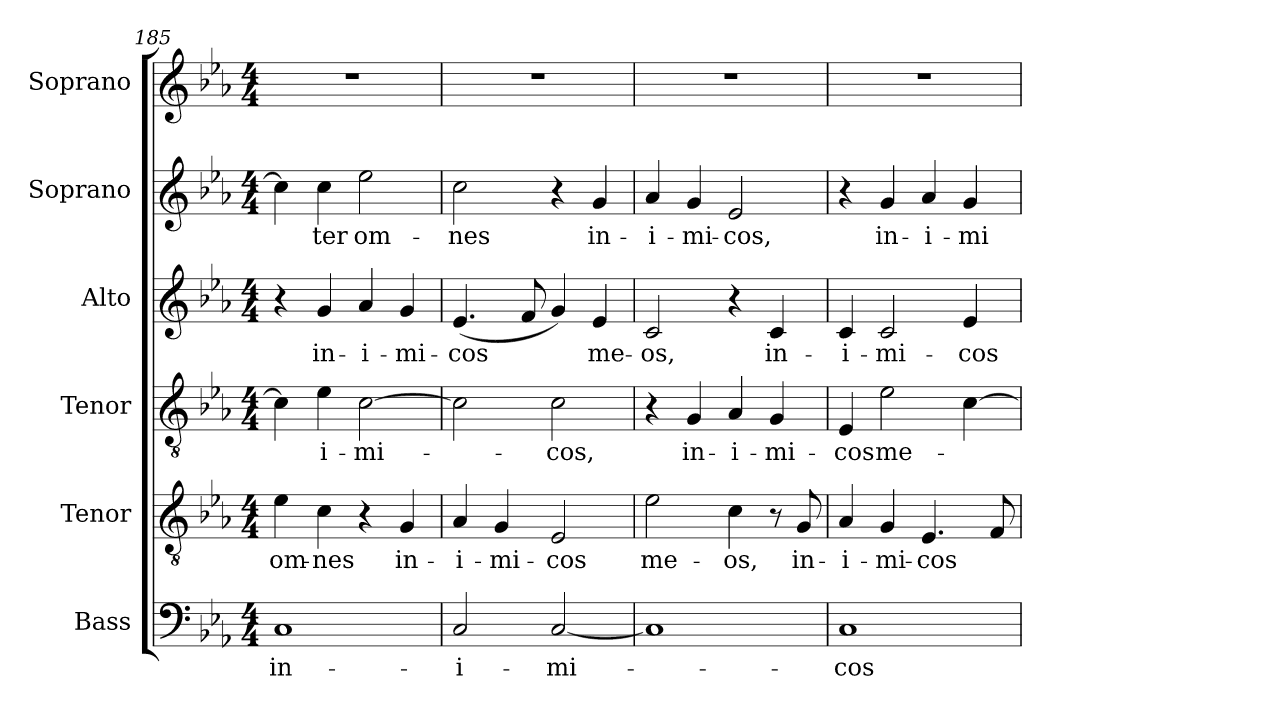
**kern	**text	**kern	**text	**kern	**text	**kern	**text	**kern	**text	**kern
*part6	*part6	*part5	*part5	*part4	*part4	*part3	*part3	*part2	*part2	*part1
*staff6	*staff6	*staff5	*staff5	*staff4	*staff4	*staff3	*staff3	*staff2	*staff2	*staff1
*I"Bass	*	*I"Tenor	*	*I"Tenor	*	*I"Alto	*	*I"Soprano	*	*I"Soprano
*I'B	*	*I'T	*	*I'T	*	*I'A	*	*I'S	*	*I'S
*clefF4	*	*clefGv2	*	*clefGv2	*	*clefG2	*	*clefG2	*	*clefG2
*	*	*ITrd7c12	*	*ITrd7c12	*	*	*	*	*	*
*k[b-e-a-]	*	*k[b-e-a-]	*	*k[b-e-a-]	*	*k[b-e-a-]	*	*k[b-e-a-]	*	*k[b-e-a-]
*E-:	*	*E-:	*	*E-:	*	*E-:	*	*E-:	*	*E-:
*M4/4	*	*M4/4	*	*M4/4	*	*M4/4	*	*M4/4	*	*M4/4
=185	=185	=185	=185	=185	=185	=185	=185	=185	=185	=185
!	!LO:LY:b:color=#000000	!	!	!	!	!	!	!	!	!
!	!	!	!LO:LY:b:color=#000000	!	!	!	!	!	!	!
1Ci	in-	4E-i\	om-	4Ci\]	.	4r	.	4cci\]	.	1r
!	!	!	!LO:LY:b:color=#000000	!	!	!	!	!	!	!
!	!	!	!	!	!LO:LY:b:color=#000000	!	!	!	!	!
!	!	!	!	!	!	!	!LO:LY:b:color=#000000	!	!	!
!	!	!	!	!	!	!	!	!	!LO:LY:b:color=#000000	!
.	.	4Ci\	-nes	4E-i\	-i-	4gi/	in-	4cci\	-ter	.
!	!	!	!	!	!LO:LY:b:color=#000000	!	!	!	!	!
!	!	!	!	!	!	!	!LO:LY:b:color=#000000	!	!	!
!	!	!	!	!	!	!	!	!	!LO:LY:b:color=#000000	!
.	.	4r	.	[2Ci\	-mi-	4a-i/	-i-	2ee-i\	om-	.
!	!	!	!LO:LY:b:color=#000000	!	!	!	!	!	!	!
!	!	!	!	!	!	!	!LO:LY:b:color=#000000	!	!	!
.	.	4GGi/	in-	.	.	4gi/	-mi-	.	.	.
!!LO:LB:g=z
=186	=186	=186	=186	=186	=186	=186	=186	=186	=186	=186
!	!LO:LY:b:color=#000000	!	!	!	!	!	!	!	!	!
!	!	!	!LO:LY:b:color=#000000	!	!	!	!	!	!	!
!	!	!	!	!	!	!	!LO:LY:b:color=#000000	!	!	!
!	!	!	!	!	!	!	!	!	!LO:LY:b:color=#000000	!
2Ci/	-i-	4AA-i/	-i-	2Ci\]	.	(4.e-i/	-cos	2cci\	-nes	1r
!	!	!	!LO:LY:b:color=#000000	!	!	!	!	!	!	!
.	.	4GGi/	-mi-	.	.	.	.	.	.	.
.	.	.	.	.	.	8fi/	.	.	.	.
!	!LO:LY:b:color=#000000	!	!	!	!	!	!	!	!	!
!	!	!	!LO:LY:b:color=#000000	!	!	!	!	!	!	!
!	!	!	!	!	!LO:LY:b:color=#000000	!	!	!	!	!
[2Ci/	-mi-	2EE-i/	-cos	2Ci\	-cos,	4gi/)	.	4r	.	.
!	!	!	!	!	!	!	!LO:LY:b:color=#000000	!	!	!
!	!	!	!	!	!	!	!	!	!LO:LY:b:color=#000000	!
.	.	.	.	.	.	4e-i/	me-	4gi/	in-	.
=187	=187	=187	=187	=187	=187	=187	=187	=187	=187	=187
!	!	!	!LO:LY:b:color=#000000	!	!	!	!	!	!	!
!	!	!	!	!	!	!	!LO:LY:b:color=#000000	!	!	!
!	!	!	!	!	!	!	!	!	!LO:LY:b:color=#000000	!
1Ci]	.	2E-i\	me-	4r	.	2ci/	-os,	4a-i/	-i-	1r
!	!	!	!	!	!LO:LY:b:color=#000000	!	!	!	!	!
!	!	!	!	!	!	!	!	!	!LO:LY:b:color=#000000	!
.	.	.	.	4GGi/	in-	.	.	4gi/	-mi-	.
!	!	!	!LO:LY:b:color=#000000	!	!	!	!	!	!	!
!	!	!	!	!	!LO:LY:b:color=#000000	!	!	!	!	!
!	!	!	!	!	!	!	!	!	!LO:LY:b:color=#000000	!
.	.	4Ci\	-os,	4AA-i/	-i-	4r	.	2e-i/	-cos,	.
!	!	!	!	!	!LO:LY:b:color=#000000	!	!	!	!	!
!	!	!	!	!	!	!	!LO:LY:b:color=#000000	!	!	!
.	.	8r	.	4GGi/	-mi-	4ci/	in-	.	.	.
!	!	!	!LO:LY:b:color=#000000	!	!	!	!	!	!	!
.	.	8GGi/	in-	.	.	.	.	.	.	.
=188	=188	=188	=188	=188	=188	=188	=188	=188	=188	=188
!	!LO:LY:b:color=#000000	!	!	!	!	!	!	!	!	!
!	!	!	!LO:LY:b:color=#000000	!	!	!	!	!	!	!
!	!	!	!	!	!LO:LY:b:color=#000000	!	!	!	!	!
!	!	!	!	!	!	!	!LO:LY:b:color=#000000	!	!	!
1Ci	-cos	4AA-i/	-i-	4EE-i/	-cos	4ci/	-i-	4r	.	1r
!	!	!	!LO:LY:b:color=#000000	!	!	!	!	!	!	!
!	!	!	!	!	!LO:LY:b:color=#000000	!	!	!	!	!
!	!	!	!	!	!	!	!LO:LY:b:color=#000000	!	!	!
!	!	!	!	!	!	!	!	!	!LO:LY:b:color=#000000	!
.	.	4GGi/	-mi-	2E-i\	me-	2ci/	-mi-	4gi/	in-	.
!	!	!	!LO:LY:b:color=#000000	!	!	!	!	!	!	!
!	!	!	!	!	!	!	!	!	!LO:LY:b:color=#000000	!
.	.	4.EE-i/	-cos	.	.	.	.	4a-i/	-i-	.
!	!	!	!	!	!	!	!LO:LY:b:color=#000000	!	!	!
!	!	!	!	!	!	!	!	!	!LO:LY:b:color=#000000	!
.	.	.	.	[4Ci\	.	4e-i/	-cos	4gi/	-mi-	.
.	.	8FFi/	.	.	.	.	.	.	.	.
=	=	=	=	=	=	=	=	=	=	=
*-	*-	*-	*-	*-	*-	*-	*-	*-	*-	*-
